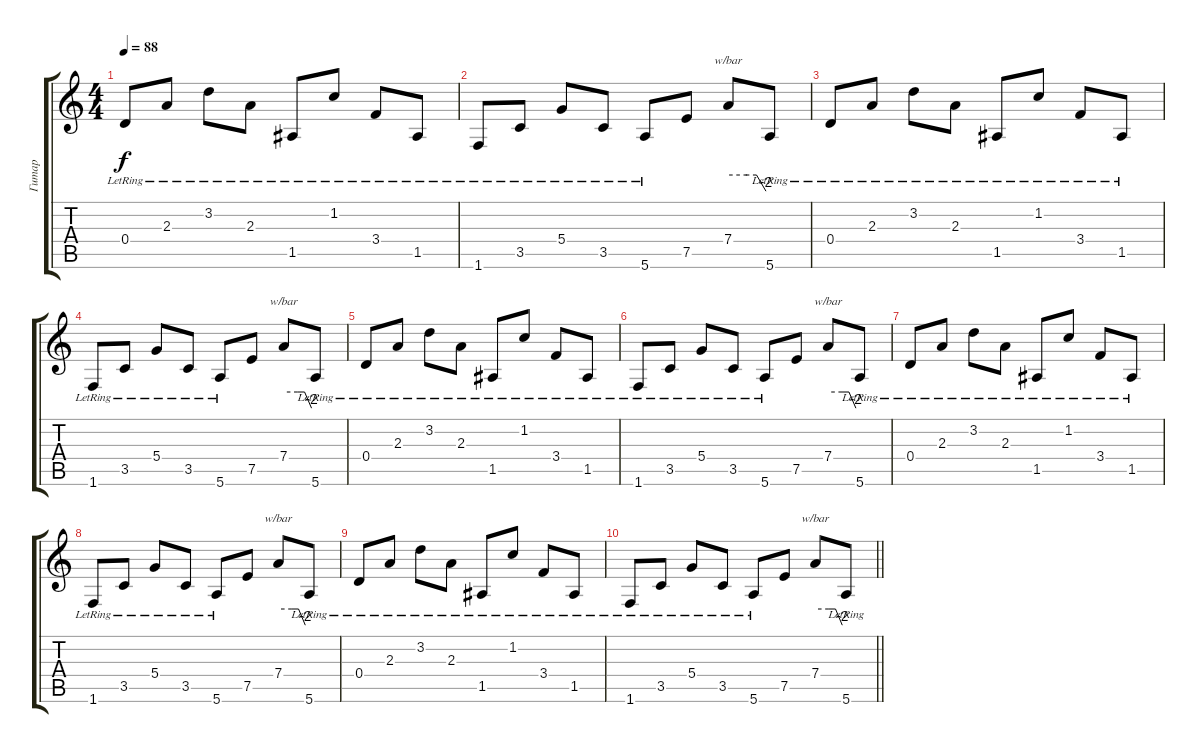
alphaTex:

\track ("Гитар" "Гитар") {instrument acousticguitarsteel}
\staff {score tabs}
\tuning (E4 B3 G3 D3 A2 E2) {hide}
\ts (4 4)
\tempo 88
\clef g2
\ks c
0.4{lr}.8{dy f} 2.3{lr}.8 3.2{lr}.8 2.3{lr}.8 1.5{lr}.8 1.2{lr}.8 3.4{lr}.8 1.5{lr}.8 |
1.6{lr}.8 3.5{lr}.8 5.4{lr}.8 3.5{lr}.8 5.6{lr}.8 7.5.8 7.4.8{tbe (custom default 0 0 30 0 45 0 60 -8)} 5.6{lr}.8 |
0.4{lr}.8 2.3{lr}.8 3.2{lr}.8 2.3{lr}.8 1.5{lr}.8 1.2{lr}.8 3.4{lr}.8 1.5{lr}.8 |
1.6{lr}.8 3.5{lr}.8 5.4{lr}.8 3.5{lr}.8 5.6{lr}.8 7.5.8 7.4.8{tbe (custom default 0 0 30 0 45 0 60 -8)} 5.6{lr}.8 |
0.4{lr}.8 2.3{lr}.8 3.2{lr}.8 2.3{lr}.8 1.5{lr}.8 1.2{lr}.8 3.4{lr}.8 1.5{lr}.8 |
1.6{lr}.8 3.5{lr}.8 5.4{lr}.8 3.5{lr}.8 5.6{lr}.8 7.5.8 7.4.8{tbe (custom default 0 0 30 0 45 0 60 -8)} 5.6{lr}.8 |
0.4{lr}.8 2.3{lr}.8 3.2{lr}.8 2.3{lr}.8 1.5{lr}.8 1.2{lr}.8 3.4{lr}.8 1.5{lr}.8 |
1.6{lr}.8 3.5{lr}.8 5.4{lr}.8 3.5{lr}.8 5.6{lr}.8 7.5.8 7.4.8{tbe (custom default 0 0 30 0 45 0 60 -8)} 5.6{lr}.8 |
0.4{lr}.8 2.3{lr}.8 3.2{lr}.8 2.3{lr}.8 1.5{lr}.8 1.2{lr}.8 3.4{lr}.8 1.5{lr}.8 |
\barLineRight lightlight
1.6{lr}.8 3.5{lr}.8 5.4{lr}.8 3.5{lr}.8 5.6{lr}.8 7.5.8 7.4.8{tbe (custom default 0 0 30 0 45 0 60 -8)} 5.6{lr}.8
